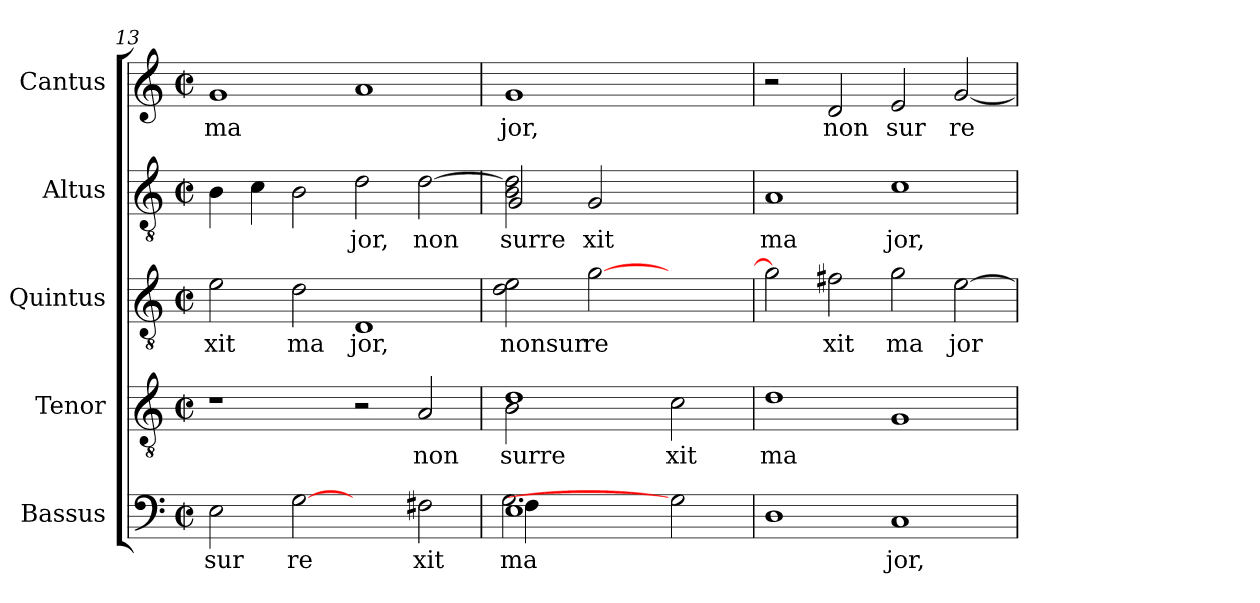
**kern	**text	**kern	**text	**kern	**text	**kern	**text	**kern	**text
*part5	*part5	*part4	*part4	*part3	*part3	*part2	*part2	*part1	*part1
*staff5	*staff5	*staff4	*staff4	*staff3	*staff3	*staff2	*staff2	*staff1	*staff1
*I"Bassus	*	*I"Tenor	*	*I"Quintus	*	*I"Altus	*	*I"Cantus	*
*clefF4	*	*clefGv2	*	*clefGv2	*	*clefGv2	*	*clefG2	*
*k[]	*	*k[]	*	*k[]	*	*k[]	*	*k[]	*
*C:	*	*C:	*	*C:	*	*C:	*	*C:	*
*M2/2	*	*M2/2	*	*M2/2	*	*M2/2	*	*M2/2	*
*met(c|)	*	*met(c|)	*	*met(c|)	*	*met(c|)	*	*met(c|)	*
=13	=13	=13	=13	=13	=13	=13	=13	=13	=13
!	!LO:LY:b:cj	!	!	!	!LO:LY:b:cj	!	!LO:LY:b:cj	!	!LO:LY:b:cj
2E\	sur	1r	.	2e\	xit	4B\	.	1g	ma
!	!	!	!	!	!	!	!LO:LY:b:cj	!	!
.	.	.	.	.	.	4c\	.	.	.
!	!LO:LY:b:cj	!	!	!	!LO:LY:b:cj	!	!LO:LY:b:cj	!	!
[2G	re	.	.	2d\	ma	2B\	.	.	.
!	!	!	!	!	!LO:LY:b:cj	!	!LO:LY:b:cj	!	!LO:LY:b:cj
2ryy	.	2r	.	1D	jor,	2d\	jor,	1a	.
!	!LO:LY:b:cj	!	!LO:LY:b:cj	!	!	!	!LO:LY:b:cj	!	!
2F#X\	xit	2A/	non	.	.	[>2d\	non	.	.
=14	=14	=14	=14	=14	=14	=14	=14	=14	=14
*^	*	*	*	*	*	*	*	*	*
*	*^	*	*	*	*	*	*	*	*	*
!	!	!	!LO:LY:b:cj	!	!LO:LY:b:cj	!	!LO:LY:b:cj	!	!LO:LY:b:cj	!	!LO:LY:b:cj
*	*	*	*	*^	*	*	*	*^	*	*	*
1E	2.G\	4F\	ma	1d	2B\	surre	2d\ 2e\	nonsur	2d\] 2B\	2G/	surre	1g	jor,
.	.	1ryy	.	.	.	.	.	.	.	.	.	.	.
!	!	!	!	!	!	!	!	!LO:LY:b:cj	!	!	!LO:LY:b:cj	!	!
.	.	.	.	.	1ryy	.	[>2g\	re	2G/	2ryy	xit	.	.
.	2.ryy	.	.	.	.	.	.	.	.	.	.	.	.
!	!	!	!	!	!	!LO:LY:b:cj	!	!	!	!	!	!	!
2G]	.	.	.	2c\	.	xit	2ryy	.	2ryy	2ryy	.	2ryy	.
.	.	4ryy	.	.	.	.	.	.	.	.	.	.	.
*	*	*	*	*v	*v	*	*	*	*v	*v	*	*	*
=15	=15	=15	=15	=15	=15	=15	=15	=15	=15	=15	=15
!	!	!	!LO:LY:b:cj	!	!LO:LY:b:cj	!	!LO:LY:b:cj	!	!LO:LY:b:cj	!	!
*v	*v	*v	*	*	*	*	*	*	*	*	*
1D	.	1d	ma	2g\]	.	1A	ma	2r	.
!	!	!	!	!	!LO:LY:b:cj	!	!	!	!LO:LY:b:cj
.	.	.	.	2f#X\	xit	.	.	2d/	non
!	!LO:LY:b:cj	!	!LO:LY:b:cj	!	!LO:LY:b:cj	!	!LO:LY:b:cj	!	!LO:LY:b:cj
1C	jor,	1G	.	2g\	ma	1c	jor,	2e/	sur
!	!	!	!	!	!LO:LY:b:cj	!	!	!	!LO:LY:b:cj
.	.	.	.	[>2e\	jor	.	.	[<2g/	re
=	=	=	=	=	=	=	=	=	=
*-	*-	*-	*-	*-	*-	*-	*-	*-	*-
